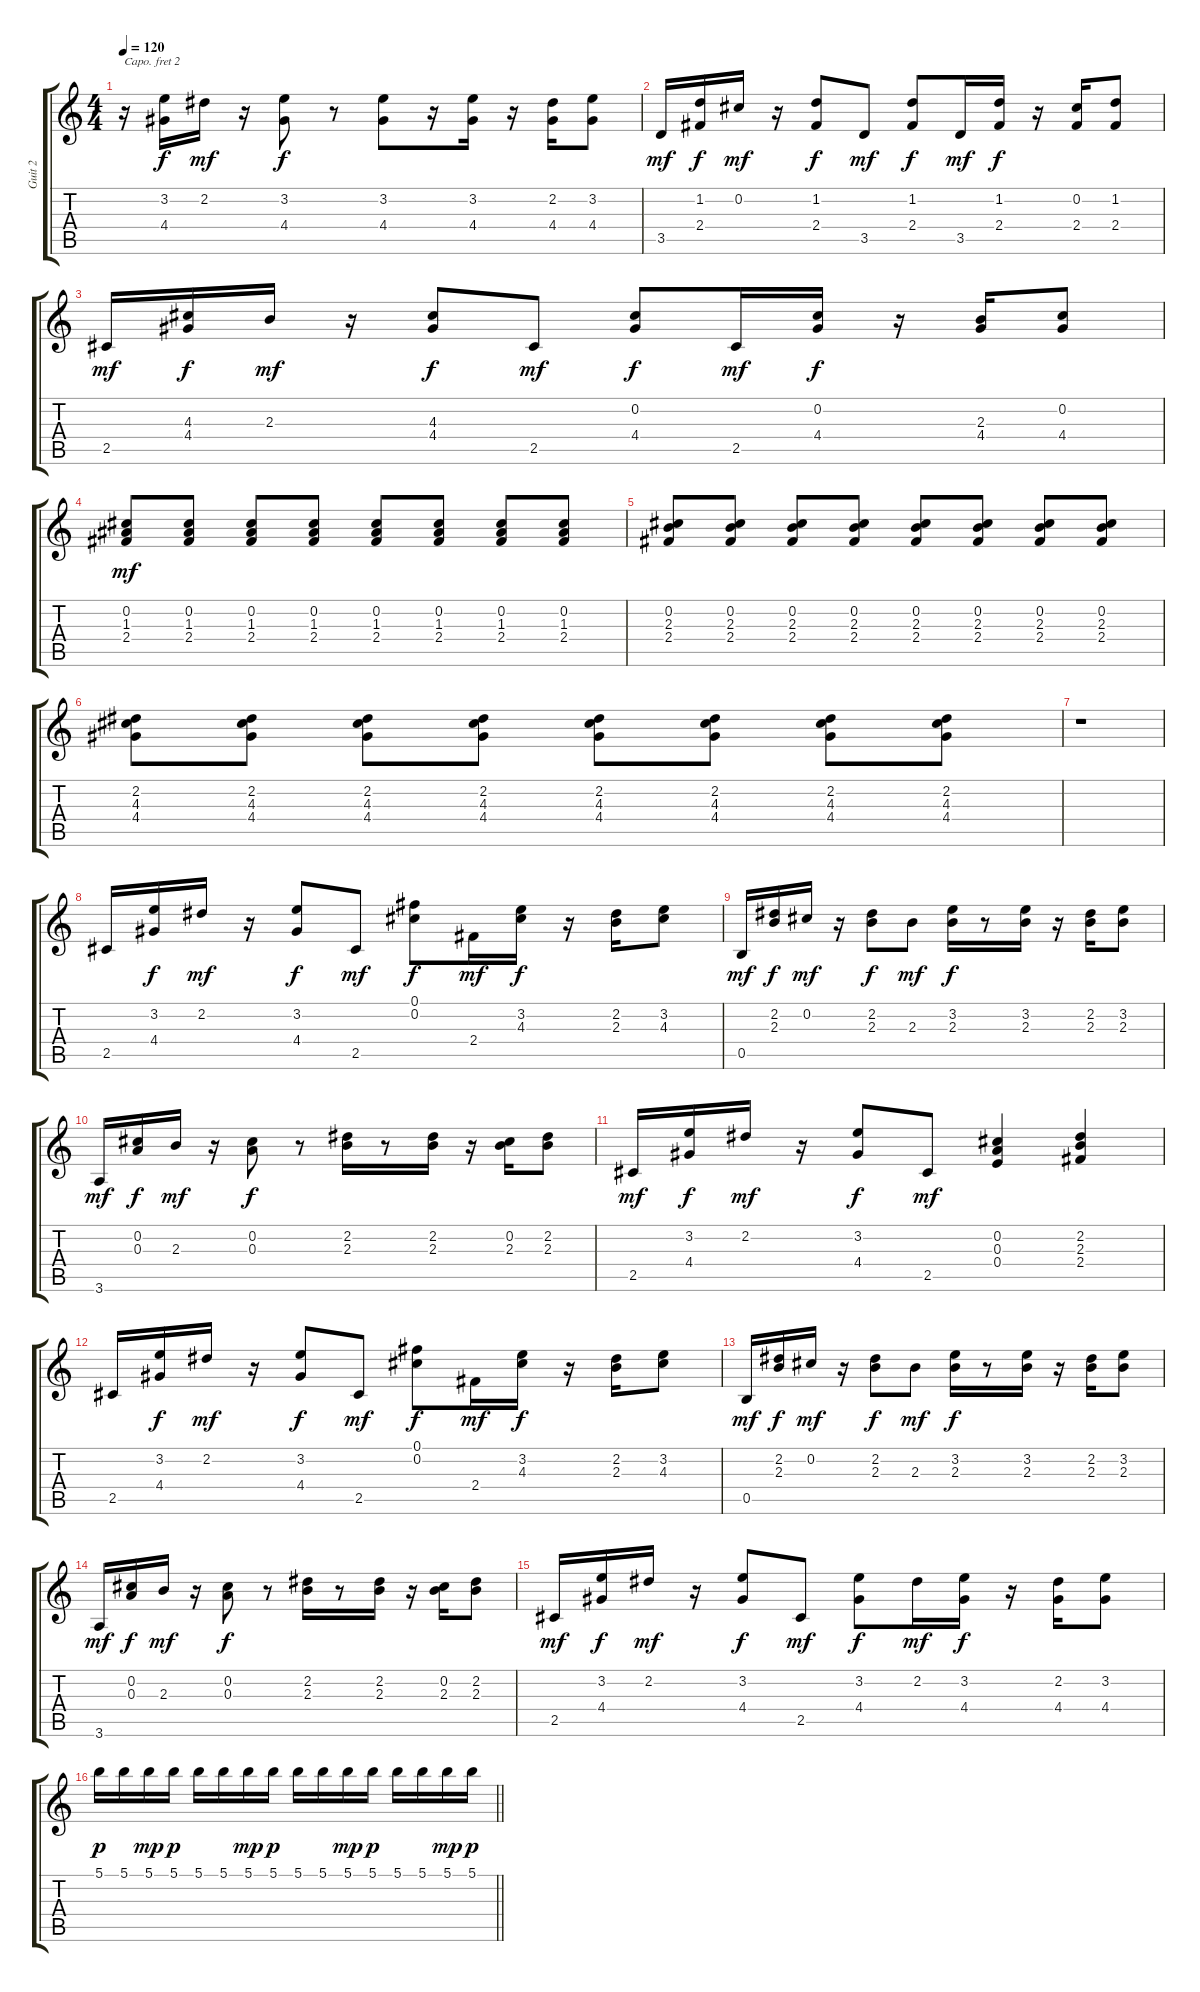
\track ("Guit 2" "Guit 2") {instrument electricguitarclean}
\staff {score tabs}
\capo 2
\tuning (E4 B3 G3 D3 A2 E2) {hide}
\ts (4 4)
\tempo 120
\clef g2
\ks c
r.16{dy f} (3.2 4.4).16 2.2.16{dy mf} r.16 (3.2 4.4).8{dy f} r.8 (3.2 4.4).8 r.16 (3.2 4.4).16 r.16 (2.2 4.4).16 (3.2 4.4).8 |
3.5.16{dy mf} (1.2 2.4).16{dy f} 0.2.16{dy mf} r.16 (1.2 2.4).8{dy f} 3.5.8{dy mf} (1.2 2.4).8{dy f} 3.5.16{dy mf} (1.2 2.4).16{dy f} r.16 (0.2 2.4).16 (1.2 2.4).8 |
2.5.16{dy mf} (4.3 4.4).16{dy f} 2.3.16{dy mf} r.16 (4.3 4.4).8{dy f} 2.5.8{dy mf} (0.2 4.4).8{dy f} 2.5.16{dy mf} (0.2 4.4).16{dy f} r.16 (2.3 4.4).16 (0.2 4.4).8 |
(0.2 1.3 2.4).8{dy mf} (0.2 1.3 2.4).8 (0.2 1.3 2.4).8 (0.2 1.3 2.4).8 (0.2 1.3 2.4).8 (0.2 1.3 2.4).8 (0.2 1.3 2.4).8 (0.2 1.3 2.4).8 |
(0.2 2.3 2.4).8 (0.2 2.3 2.4).8 (0.2 2.3 2.4).8 (0.2 2.3 2.4).8 (0.2 2.3 2.4).8 (0.2 2.3 2.4).8 (0.2 2.3 2.4).8 (0.2 2.3 2.4).8 |
(2.2 4.3 4.4).8 (2.2 4.3 4.4).8 (2.2 4.3 4.4).8 (2.2 4.3 4.4).8 (2.2 4.3 4.4).8 (2.2 4.3 4.4).8 (2.2 4.3 4.4).8 (2.2 4.3 4.4).8 |
r.1 |
2.5.16 (3.2 4.4).16{dy f} 2.2.16{dy mf} r.16 (3.2 4.4).8{dy f} 2.5.8{dy mf} (0.1 0.2).8{dy f} 2.4.16{dy mf} (3.2 4.3).16{dy f} r.16 (2.2 2.3).16 (3.2 4.3).8 |
0.5.16{dy mf} (2.2 2.3).16{dy f} 0.2.16{dy mf} r.16 (2.2 2.3).8{dy f} 2.3.8{dy mf} (3.2 2.3).16{dy f} r.8 (3.2 2.3).16 r.16 (2.2 2.3).16 (3.2 2.3).8 |
3.6.16{dy mf} (0.2 0.3).16{dy f} 2.3.16{dy mf} r.16 (0.2 0.3).8{dy f} r.8 (2.2 2.3).16 r.8 (2.2 2.3).16 r.16 (0.2 2.3).16 (2.2 2.3).8 |
2.5.16{dy mf} (3.2 4.4).16{dy f} 2.2.16{dy mf} r.16 (3.2 4.4).8{dy f} 2.5.8{dy mf} (0.2 0.3 0.4).4 (2.2 2.3 2.4).4 |
2.5.16 (3.2 4.4).16{dy f} 2.2.16{dy mf} r.16 (3.2 4.4).8{dy f} 2.5.8{dy mf} (0.1 0.2).8{dy f} 2.4.16{dy mf} (3.2 4.3).16{dy f} r.16 (2.2 2.3).16 (3.2 4.3).8 |
0.5.16{dy mf} (2.2 2.3).16{dy f} 0.2.16{dy mf} r.16 (2.2 2.3).8{dy f} 2.3.8{dy mf} (3.2 2.3).16{dy f} r.8 (3.2 2.3).16 r.16 (2.2 2.3).16 (3.2 2.3).8 |
3.6.16{dy mf} (0.2 0.3).16{dy f} 2.3.16{dy mf} r.16 (0.2 0.3).8{dy f} r.8 (2.2 2.3).16 r.8 (2.2 2.3).16 r.16 (0.2 2.3).16 (2.2 2.3).8 |
2.5.16{dy mf} (3.2 4.4).16{dy f} 2.2.16{dy mf} r.16 (3.2 4.4).8{dy f} 2.5.8{dy mf} (3.2 4.4).8{dy f} 2.2.16{dy mf} (3.2 4.4).16{dy f} r.16 (2.2 4.4).16 (3.2 4.4).8 |
\barLineRight lightlight
5.1.16{dy p} 5.1.16 5.1.16{dy mp} 5.1.16{dy p} 5.1.16 5.1.16 5.1.16{dy mp} 5.1.16{dy p} 5.1.16 5.1.16 5.1.16{dy mp} 5.1.16{dy p} 5.1.16 5.1.16 5.1.16{dy mp} 5.1.16{dy p}
